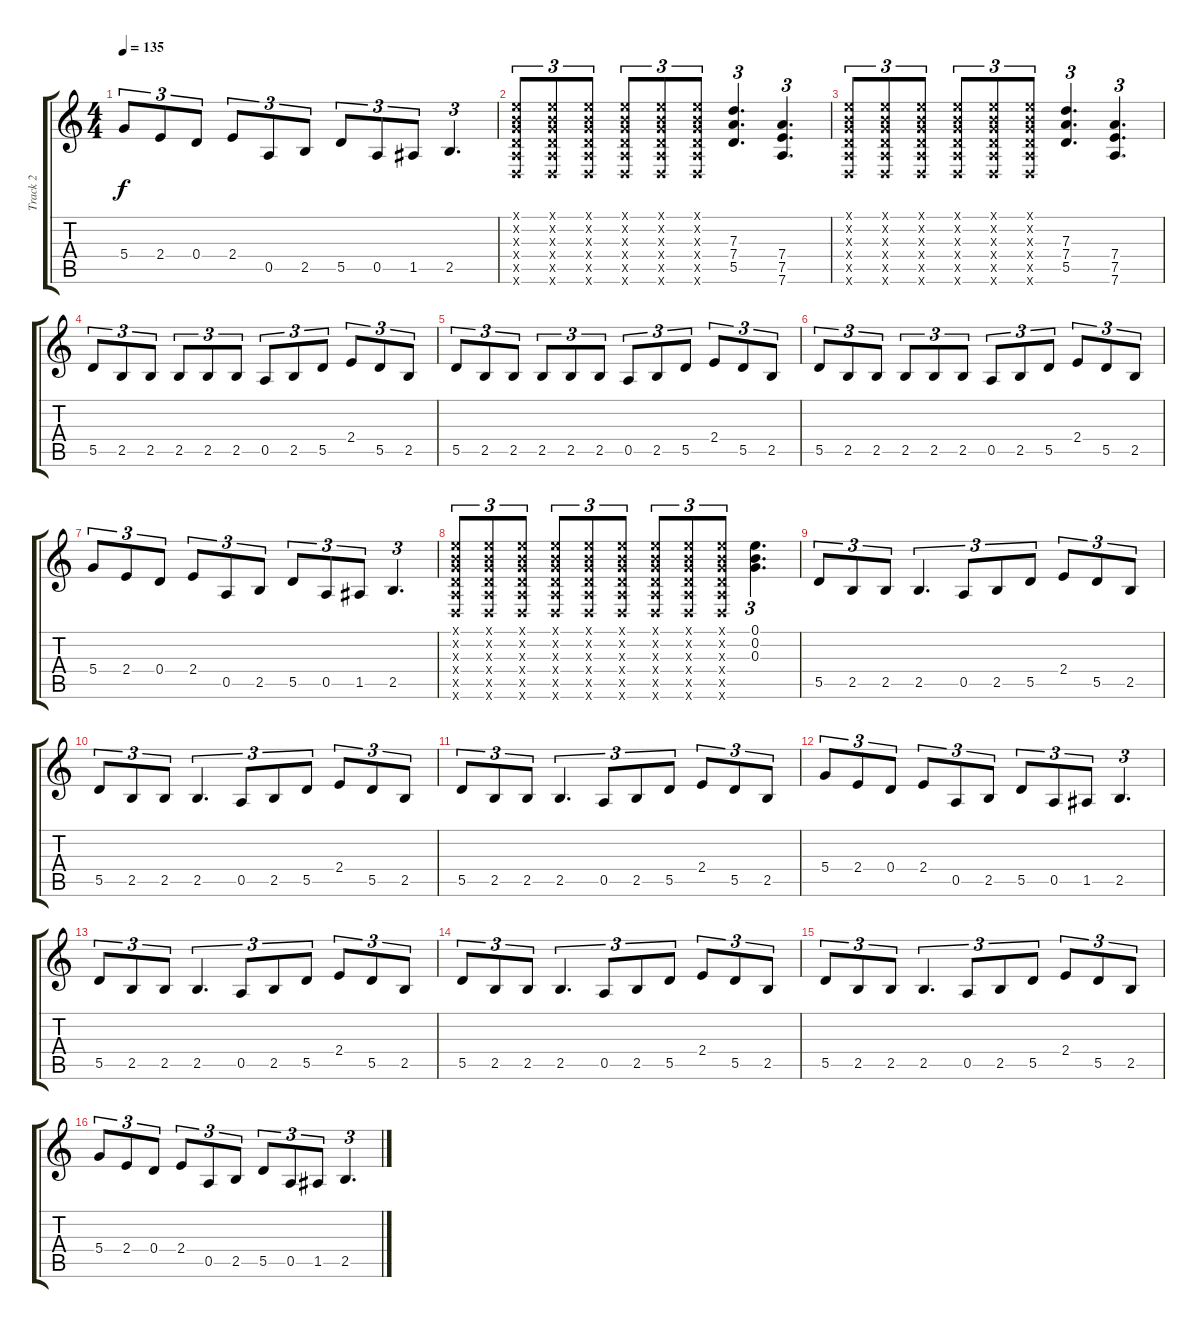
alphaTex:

\track ("Track 2" "Track 2") {instrument distortionguitar}
\staff {score tabs}
\tuning (E4 B3 G3 D3 A2 D2) {hide}
\ts (4 4)
\tempo 135
\clef g2
\ks c
5.4.8{tu (3 2) dy f} 2.4.8{tu (3 2)} 0.4.8{tu (3 2)} 2.4.8{tu (3 2)} 0.5.8{tu (3 2)} 2.5.8{tu (3 2)} 5.5.8{tu (3 2)} 0.5.8{tu (3 2)} 1.5.8{tu (3 2)} 2.5.4{d tu (3 2)} |
(0.1{x} 0.2{x} 0.3{x} 0.4{x} 0.5{x} 0.6{x}).8{tu (3 2)} (0.1{x} 0.2{x} 0.3{x} 0.4{x} 0.5{x} 0.6{x}).8{tu (3 2)} (0.1{x} 0.2{x} 0.3{x} 0.4{x} 0.5{x} 0.6{x}).8{tu (3 2)} (0.1{x} 0.2{x} 0.3{x} 0.4{x} 0.5{x} 0.6{x}).8{tu (3 2)} (0.1{x} 0.2{x} 0.3{x} 0.4{x} 0.5{x} 0.6{x}).8{tu (3 2)} (0.1{x} 0.2{x} 0.3{x} 0.4{x} 0.5{x} 0.6{x}).8{tu (3 2)} (7.3 7.4 5.5).4{d tu (3 2)} (7.4 7.5 7.6).4{d tu (3 2)} |
(0.1{x} 0.2{x} 0.3{x} 0.4{x} 0.5{x} 0.6{x}).8{tu (3 2)} (0.1{x} 0.2{x} 0.3{x} 0.4{x} 0.5{x} 0.6{x}).8{tu (3 2)} (0.1{x} 0.2{x} 0.3{x} 0.4{x} 0.5{x} 0.6{x}).8{tu (3 2)} (0.1{x} 0.2{x} 0.3{x} 0.4{x} 0.5{x} 0.6{x}).8{tu (3 2)} (0.1{x} 0.2{x} 0.3{x} 0.4{x} 0.5{x} 0.6{x}).8{tu (3 2)} (0.1{x} 0.2{x} 0.3{x} 0.4{x} 0.5{x} 0.6{x}).8{tu (3 2)} (7.3 7.4 5.5).4{d tu (3 2)} (7.4 7.5 7.6).4{d tu (3 2)} |
5.5.8{tu (3 2)} 2.5.8{tu (3 2)} 2.5.8{tu (3 2)} 2.5.8{tu (3 2)} 2.5.8{tu (3 2)} 2.5.8{tu (3 2)} 0.5.8{tu (3 2)} 2.5.8{tu (3 2)} 5.5.8{tu (3 2)} 2.4.8{tu (3 2)} 5.5.8{tu (3 2)} 2.5.8{tu (3 2)} |
5.5.8{tu (3 2)} 2.5.8{tu (3 2)} 2.5.8{tu (3 2)} 2.5.8{tu (3 2)} 2.5.8{tu (3 2)} 2.5.8{tu (3 2)} 0.5.8{tu (3 2)} 2.5.8{tu (3 2)} 5.5.8{tu (3 2)} 2.4.8{tu (3 2)} 5.5.8{tu (3 2)} 2.5.8{tu (3 2)} |
5.5.8{tu (3 2)} 2.5.8{tu (3 2)} 2.5.8{tu (3 2)} 2.5.8{tu (3 2)} 2.5.8{tu (3 2)} 2.5.8{tu (3 2)} 0.5.8{tu (3 2)} 2.5.8{tu (3 2)} 5.5.8{tu (3 2)} 2.4.8{tu (3 2)} 5.5.8{tu (3 2)} 2.5.8{tu (3 2)} |
5.4.8{tu (3 2)} 2.4.8{tu (3 2)} 0.4.8{tu (3 2)} 2.4.8{tu (3 2)} 0.5.8{tu (3 2)} 2.5.8{tu (3 2)} 5.5.8{tu (3 2)} 0.5.8{tu (3 2)} 1.5.8{tu (3 2)} 2.5.4{d tu (3 2)} |
(0.1{x} 0.2{x} 0.3{x} 0.4{x} 0.5{x} 0.6{x}).8{tu (3 2)} (0.1{x} 0.2{x} 0.3{x} 0.4{x} 0.5{x} 0.6{x}).8{tu (3 2)} (0.1{x} 0.2{x} 0.3{x} 0.4{x} 0.5{x} 0.6{x}).8{tu (3 2)} (0.1{x} 0.2{x} 0.3{x} 0.4{x} 0.5{x} 0.6{x}).8{tu (3 2)} (0.1{x} 0.2{x} 0.3{x} 0.4{x} 0.5{x} 0.6{x}).8{tu (3 2)} (0.1{x} 0.2{x} 0.3{x} 0.4{x} 0.5{x} 0.6{x}).8{tu (3 2)} (0.1{x} 0.2{x} 0.3{x} 0.4{x} 0.5{x} 0.6{x}).8{tu (3 2)} (0.1{x} 0.2{x} 0.3{x} 0.4{x} 0.5{x} 0.6{x}).8{tu (3 2)} (0.1{x} 0.2{x} 0.3{x} 0.4{x} 0.5{x} 0.6{x}).8{tu (3 2)} (0.1 0.2 0.3).4{d tu (3 2)} |
5.5.8{tu (3 2)} 2.5.8{tu (3 2)} 2.5.8{tu (3 2)} 2.5.4{d tu (3 2)} 0.5.8{tu (3 2)} 2.5.8{tu (3 2)} 5.5.8{tu (3 2)} 2.4.8{tu (3 2)} 5.5.8{tu (3 2)} 2.5.8{tu (3 2)} |
5.5.8{tu (3 2)} 2.5.8{tu (3 2)} 2.5.8{tu (3 2)} 2.5.4{d tu (3 2)} 0.5.8{tu (3 2)} 2.5.8{tu (3 2)} 5.5.8{tu (3 2)} 2.4.8{tu (3 2)} 5.5.8{tu (3 2)} 2.5.8{tu (3 2)} |
5.5.8{tu (3 2)} 2.5.8{tu (3 2)} 2.5.8{tu (3 2)} 2.5.4{d tu (3 2)} 0.5.8{tu (3 2)} 2.5.8{tu (3 2)} 5.5.8{tu (3 2)} 2.4.8{tu (3 2)} 5.5.8{tu (3 2)} 2.5.8{tu (3 2)} |
5.4.8{tu (3 2)} 2.4.8{tu (3 2)} 0.4.8{tu (3 2)} 2.4.8{tu (3 2)} 0.5.8{tu (3 2)} 2.5.8{tu (3 2)} 5.5.8{tu (3 2)} 0.5.8{tu (3 2)} 1.5.8{tu (3 2)} 2.5.4{d tu (3 2)} |
5.5.8{tu (3 2)} 2.5.8{tu (3 2)} 2.5.8{tu (3 2)} 2.5.4{d tu (3 2)} 0.5.8{tu (3 2)} 2.5.8{tu (3 2)} 5.5.8{tu (3 2)} 2.4.8{tu (3 2)} 5.5.8{tu (3 2)} 2.5.8{tu (3 2)} |
5.5.8{tu (3 2)} 2.5.8{tu (3 2)} 2.5.8{tu (3 2)} 2.5.4{d tu (3 2)} 0.5.8{tu (3 2)} 2.5.8{tu (3 2)} 5.5.8{tu (3 2)} 2.4.8{tu (3 2)} 5.5.8{tu (3 2)} 2.5.8{tu (3 2)} |
5.5.8{tu (3 2)} 2.5.8{tu (3 2)} 2.5.8{tu (3 2)} 2.5.4{d tu (3 2)} 0.5.8{tu (3 2)} 2.5.8{tu (3 2)} 5.5.8{tu (3 2)} 2.4.8{tu (3 2)} 5.5.8{tu (3 2)} 2.5.8{tu (3 2)} |
5.4.8{tu (3 2)} 2.4.8{tu (3 2)} 0.4.8{tu (3 2)} 2.4.8{tu (3 2)} 0.5.8{tu (3 2)} 2.5.8{tu (3 2)} 5.5.8{tu (3 2)} 0.5.8{tu (3 2)} 1.5.8{tu (3 2)} 2.5.4{d tu (3 2)}
